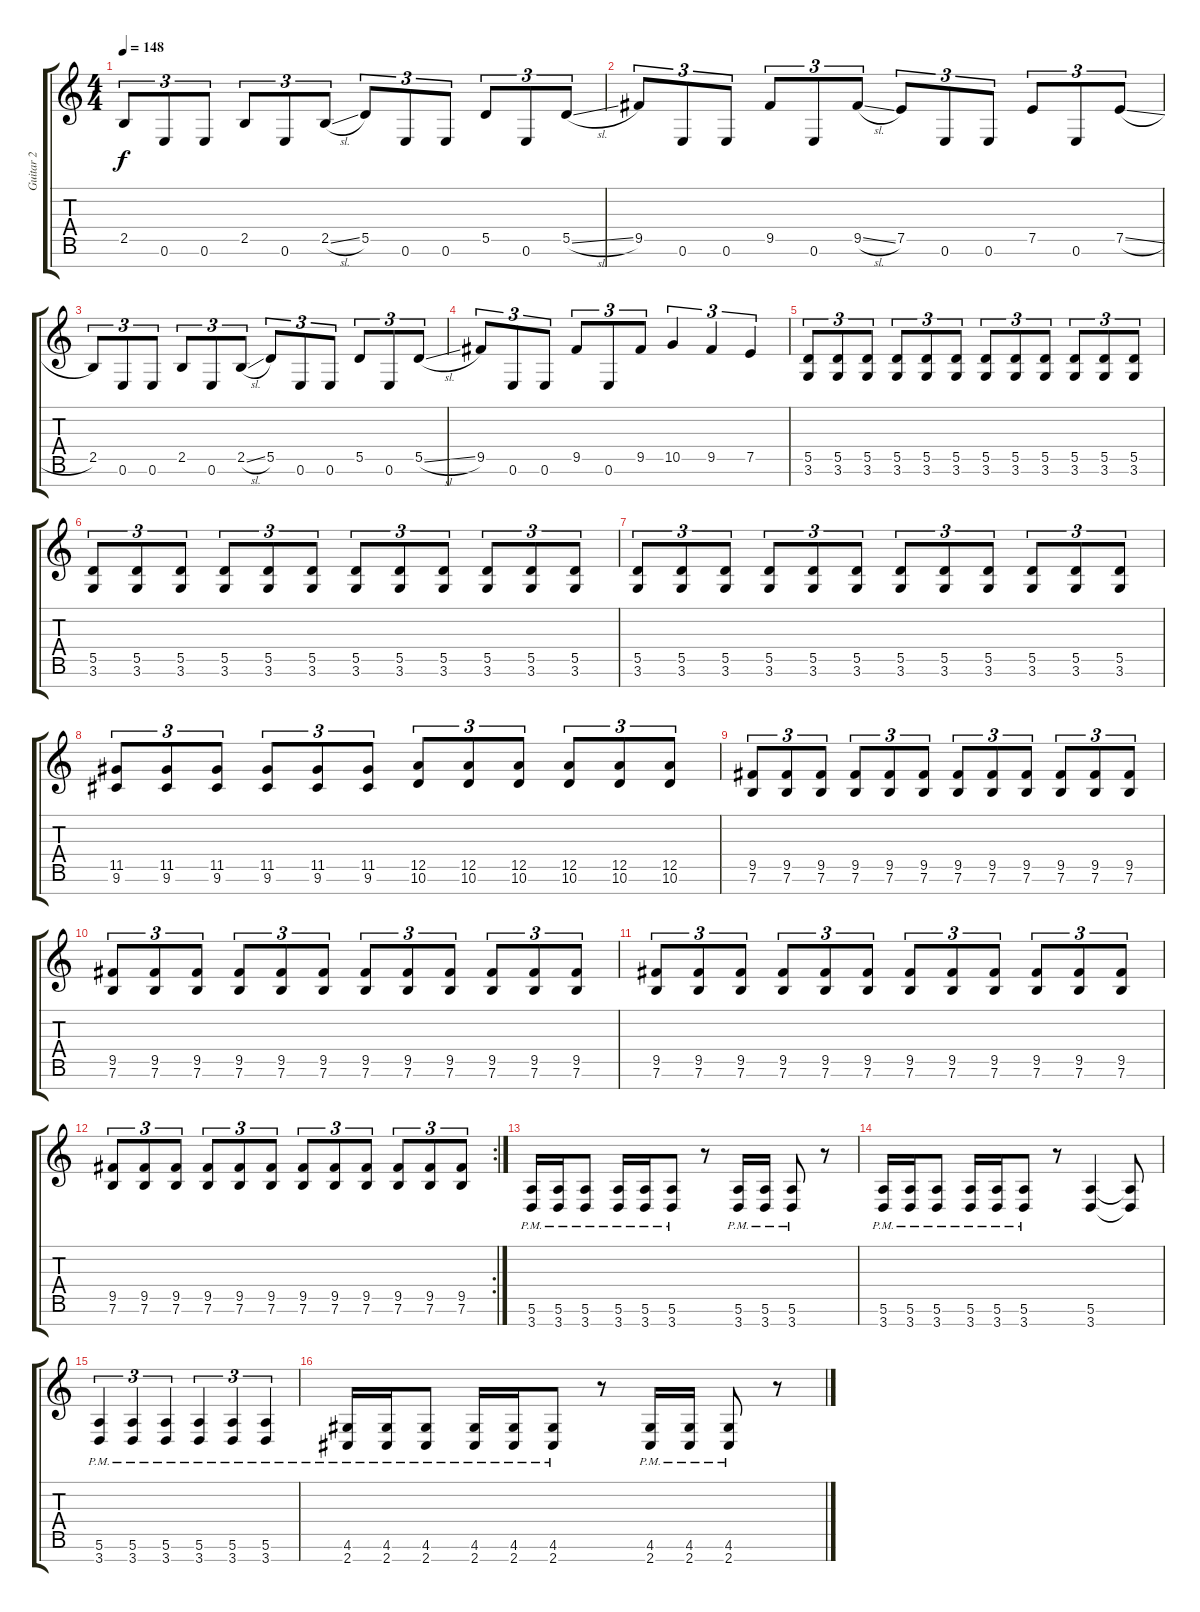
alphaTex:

\track ("Guitar 2" "Guitar 2") {instrument distortionguitar}
\staff {score tabs}
\tuning (E4 B3 G3 D3 A2 E2 B1) {hide}
\ts (4 4)
\tempo 148
\clef g2
\ks c
2.5.8{tu (3 2) dy f} 0.6.8{tu (3 2)} 0.6.8{tu (3 2)} 2.5.8{tu (3 2)} 0.6.8{tu (3 2)} 2.5{sl}.8{tu (3 2)} 5.5.8{tu (3 2)} 0.6.8{tu (3 2)} 0.6.8{tu (3 2)} 5.5.8{tu (3 2)} 0.6.8{tu (3 2)} 5.5{sl}.8{tu (3 2)} |
9.5.8{tu (3 2)} 0.6.8{tu (3 2)} 0.6.8{tu (3 2)} 9.5.8{tu (3 2)} 0.6.8{tu (3 2)} 9.5{sl}.8{tu (3 2)} 7.5.8{tu (3 2)} 0.6.8{tu (3 2)} 0.6.8{tu (3 2)} 7.5.8{tu (3 2)} 0.6.8{tu (3 2)} 7.5{sl}.8{tu (3 2)} |
2.5.8{tu (3 2)} 0.6.8{tu (3 2)} 0.6.8{tu (3 2)} 2.5.8{tu (3 2)} 0.6.8{tu (3 2)} 2.5{sl}.8{tu (3 2)} 5.5.8{tu (3 2)} 0.6.8{tu (3 2)} 0.6.8{tu (3 2)} 5.5.8{tu (3 2)} 0.6.8{tu (3 2)} 5.5{sl}.8{tu (3 2)} |
9.5.8{tu (3 2)} 0.6.8{tu (3 2)} 0.6.8{tu (3 2)} 9.5.8{tu (3 2)} 0.6.8{tu (3 2)} 9.5.8{tu (3 2)} 10.5.4{tu (3 2)} 9.5.4{tu (3 2)} 7.5.4{tu (3 2)} |
(5.5 3.6).8{tu (3 2)} (5.5 3.6).8{tu (3 2)} (5.5 3.6).8{tu (3 2)} (5.5 3.6).8{tu (3 2)} (5.5 3.6).8{tu (3 2)} (5.5 3.6).8{tu (3 2)} (5.5 3.6).8{tu (3 2)} (5.5 3.6).8{tu (3 2)} (5.5 3.6).8{tu (3 2)} (5.5 3.6).8{tu (3 2)} (5.5 3.6).8{tu (3 2)} (5.5 3.6).8{tu (3 2)} |
(5.5 3.6).8{tu (3 2)} (5.5 3.6).8{tu (3 2)} (5.5 3.6).8{tu (3 2)} (5.5 3.6).8{tu (3 2)} (5.5 3.6).8{tu (3 2)} (5.5 3.6).8{tu (3 2)} (5.5 3.6).8{tu (3 2)} (5.5 3.6).8{tu (3 2)} (5.5 3.6).8{tu (3 2)} (5.5 3.6).8{tu (3 2)} (5.5 3.6).8{tu (3 2)} (5.5 3.6).8{tu (3 2)} |
(5.5 3.6).8{tu (3 2)} (5.5 3.6).8{tu (3 2)} (5.5 3.6).8{tu (3 2)} (5.5 3.6).8{tu (3 2)} (5.5 3.6).8{tu (3 2)} (5.5 3.6).8{tu (3 2)} (5.5 3.6).8{tu (3 2)} (5.5 3.6).8{tu (3 2)} (5.5 3.6).8{tu (3 2)} (5.5 3.6).8{tu (3 2)} (5.5 3.6).8{tu (3 2)} (5.5 3.6).8{tu (3 2)} |
(11.5 9.6).8{tu (3 2)} (11.5 9.6).8{tu (3 2)} (11.5 9.6).8{tu (3 2)} (11.5 9.6).8{tu (3 2)} (11.5 9.6).8{tu (3 2)} (11.5 9.6).8{tu (3 2)} (12.5 10.6).8{tu (3 2)} (12.5 10.6).8{tu (3 2)} (12.5 10.6).8{tu (3 2)} (12.5 10.6).8{tu (3 2)} (12.5 10.6).8{tu (3 2)} (12.5 10.6).8{tu (3 2)} |
(9.5 7.6).8{tu (3 2)} (9.5 7.6).8{tu (3 2)} (9.5 7.6).8{tu (3 2)} (9.5 7.6).8{tu (3 2)} (9.5 7.6).8{tu (3 2)} (9.5 7.6).8{tu (3 2)} (9.5 7.6).8{tu (3 2)} (9.5 7.6).8{tu (3 2)} (9.5 7.6).8{tu (3 2)} (9.5 7.6).8{tu (3 2)} (9.5 7.6).8{tu (3 2)} (9.5 7.6).8{tu (3 2)} |
(9.5 7.6).8{tu (3 2)} (9.5 7.6).8{tu (3 2)} (9.5 7.6).8{tu (3 2)} (9.5 7.6).8{tu (3 2)} (9.5 7.6).8{tu (3 2)} (9.5 7.6).8{tu (3 2)} (9.5 7.6).8{tu (3 2)} (9.5 7.6).8{tu (3 2)} (9.5 7.6).8{tu (3 2)} (9.5 7.6).8{tu (3 2)} (9.5 7.6).8{tu (3 2)} (9.5 7.6).8{tu (3 2)} |
(9.5 7.6).8{tu (3 2)} (9.5 7.6).8{tu (3 2)} (9.5 7.6).8{tu (3 2)} (9.5 7.6).8{tu (3 2)} (9.5 7.6).8{tu (3 2)} (9.5 7.6).8{tu (3 2)} (9.5 7.6).8{tu (3 2)} (9.5 7.6).8{tu (3 2)} (9.5 7.6).8{tu (3 2)} (9.5 7.6).8{tu (3 2)} (9.5 7.6).8{tu (3 2)} (9.5 7.6).8{tu (3 2)} |
\rc 2
(9.5 7.6).8{tu (3 2)} (9.5 7.6).8{tu (3 2)} (9.5 7.6).8{tu (3 2)} (9.5 7.6).8{tu (3 2)} (9.5 7.6).8{tu (3 2)} (9.5 7.6).8{tu (3 2)} (9.5 7.6).8{tu (3 2)} (9.5 7.6).8{tu (3 2)} (9.5 7.6).8{tu (3 2)} (9.5 7.6).8{tu (3 2)} (9.5 7.6).8{tu (3 2)} (9.5 7.6).8{tu (3 2)} |
(5.6{pm} 3.7{pm}).16 (5.6{pm} 3.7{pm}).16 (5.6{pm} 3.7{pm}).8 (5.6{pm} 3.7{pm}).16 (5.6{pm} 3.7{pm}).16 (5.6{pm} 3.7{pm}).8 r.8 (5.6{pm} 3.7{pm}).16 (5.6{pm} 3.7{pm}).16 (5.6{pm} 3.7{pm}).8 r.8 |
(5.6{pm} 3.7{pm}).16 (5.6{pm} 3.7{pm}).16 (5.6{pm} 3.7{pm}).8 (5.6{pm} 3.7{pm}).16 (5.6{pm} 3.7{pm}).16 (5.6{pm} 3.7{pm}).8 r.8 (5.6 3.7).4 (5.6{t} 3.7{t}).8 |
(5.6{pm} 3.7{pm}).4{tu (3 2)} (5.6{pm} 3.7{pm}).4{tu (3 2)} (5.6{pm} 3.7{pm}).4{tu (3 2)} (5.6{pm} 3.7{pm}).4{tu (3 2)} (5.6{pm} 3.7{pm}).4{tu (3 2)} (5.6{pm} 3.7{pm}).4{tu (3 2)} |
(4.6{pm} 2.7{pm}).16 (4.6{pm} 2.7{pm}).16 (4.6{pm} 2.7{pm}).8 (4.6{pm} 2.7{pm}).16 (4.6{pm} 2.7{pm}).16 (4.6{pm} 2.7{pm}).8 r.8 (4.6{pm} 2.7{pm}).16 (4.6{pm} 2.7{pm}).16 (4.6{pm} 2.7{pm}).8 r.8
